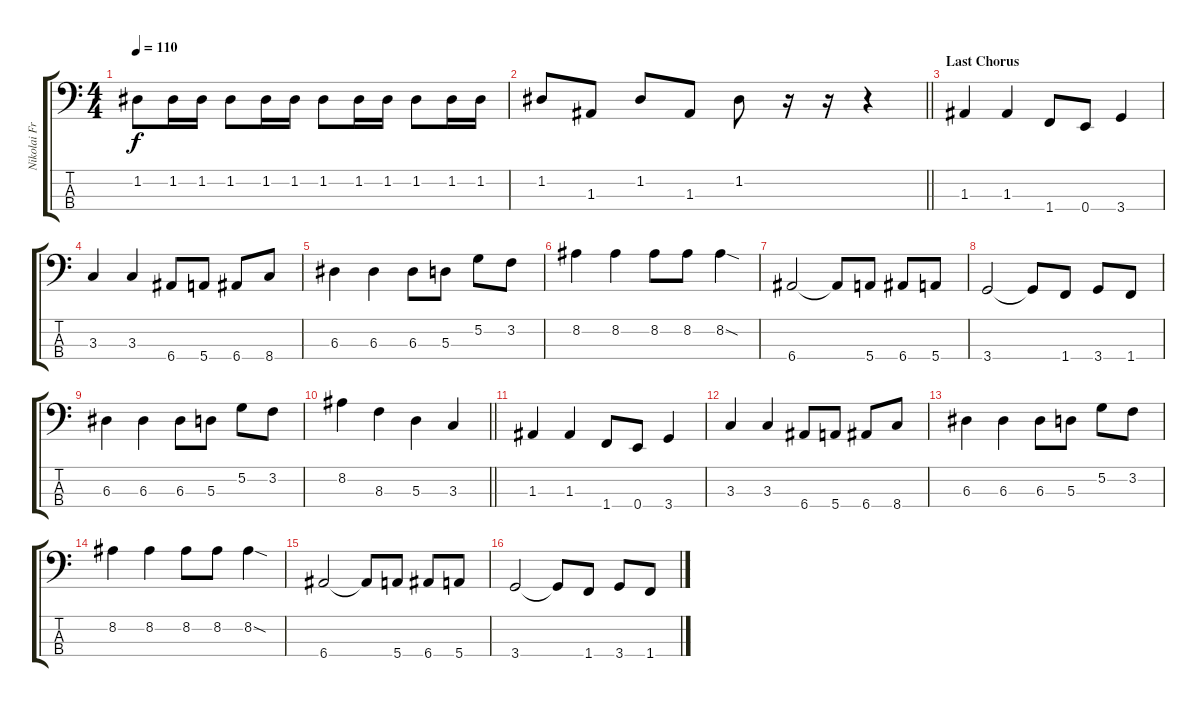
\track ("Nikolai Fraiture" "Nikolai Fr") {instrument electricbasspick}
\staff {score tabs}
\tuning (G2 D2 A1 E1) {hide}
\ts (4 4)
\tempo 110
\clef f4
\ks c
1.2.8{dy f} 1.2.16 1.2.16 1.2.8 1.2.16 1.2.16 1.2.8 1.2.16 1.2.16 1.2.8 1.2.16 1.2.16 |
\barLineRight lightlight
1.2.8 1.3.8 1.2.8 1.3.8 1.2.8 r.16 r.16 r.4 |
\section ("" "Last Chorus")
1.3.4 1.3.4 1.4.8 0.4.8 3.4.4 |
3.3.4 3.3.4 6.4.8 5.4.8 6.4.8 8.4.8 |
6.3.4 6.3.4 6.3.8 5.3.8 5.2.8 3.2.8 |
8.2.4 8.2.4 8.2.8 8.2.8 8.2{sod}.4 |
6.4.2 6.4{t}.8 5.4.8 6.4.8 5.4.8 |
3.4.2 3.4{t}.8 1.4.8 3.4.8 1.4.8 |
6.3.4 6.3.4 6.3.8 5.3.8 5.2.8 3.2.8 |
\barLineRight lightlight
8.2.4 8.3.4 5.3.4 3.3.4 |
1.3.4 1.3.4 1.4.8 0.4.8 3.4.4 |
3.3.4 3.3.4 6.4.8 5.4.8 6.4.8 8.4.8 |
6.3.4 6.3.4 6.3.8 5.3.8 5.2.8 3.2.8 |
8.2.4 8.2.4 8.2.8 8.2.8 8.2{sod}.4 |
6.4.2 6.4{t}.8 5.4.8 6.4.8 5.4.8 |
3.4.2 3.4{t}.8 1.4.8 3.4.8 1.4.8
